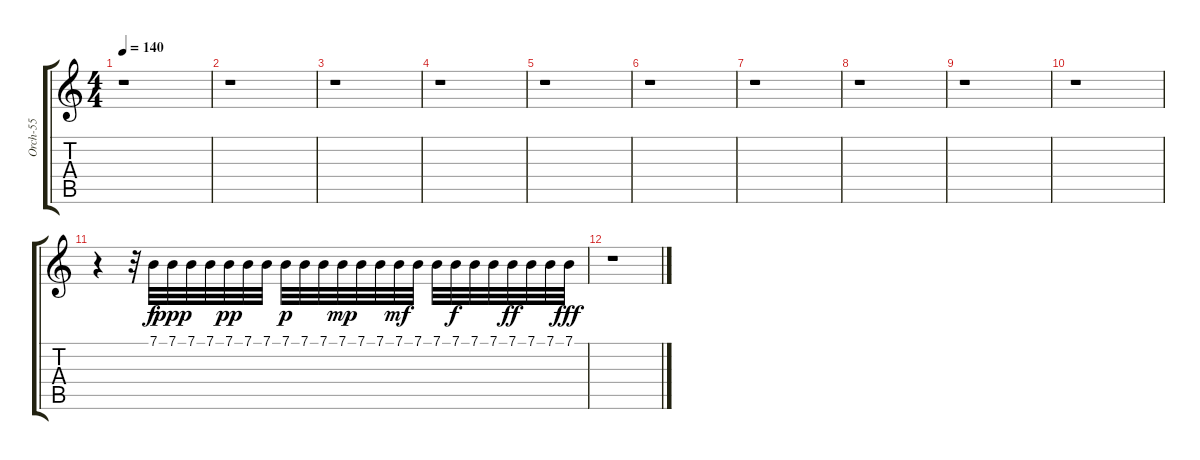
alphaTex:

\track ("Orch-55" "Orch-55") {instrument orchestrahit}
\staff {score tabs}
\tuning (E4 B3 G3 D3 A2 E2) {hide}
\ts (4 4)
\tempo 140
\clef g2
\ks c
r.1{dy f} |
r.1 |
r.1 |
r.1 |
r.1 |
r.1 |
r.1 |
r.1 |
r.1 |
r.1 |
r.4 r.32 7.1.32 7.1.32{dy ppp} 7.1.32 7.1.32 7.1.32{dy pp} 7.1.32 7.1.32 7.1.32{dy p} 7.1.32 7.1.32 7.1.32{dy mp} 7.1.32 7.1.32 7.1.32{dy mf} 7.1.32 7.1.32 7.1.32{dy f} 7.1.32 7.1.32 7.1.32{dy ff} 7.1.32 7.1.32 7.1.32{dy fff} |
r.1
